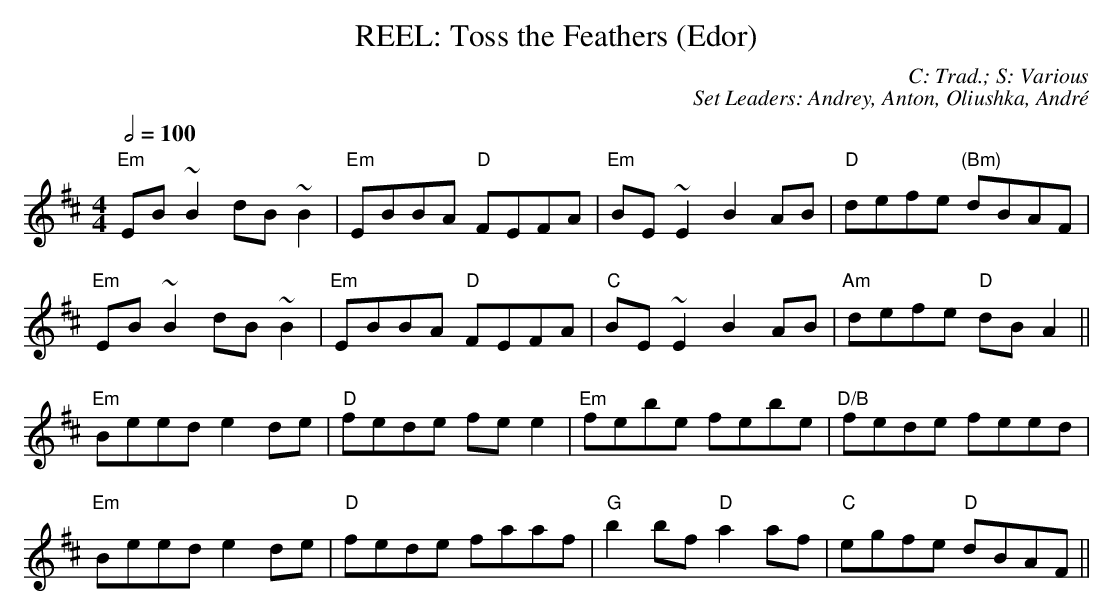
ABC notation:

X:1
T: REEL: Toss the Feathers (Edor)
C: C: Trad.; S: Various
C: Set Leaders: Andrey, Anton, Oliushka, André
M: 4/4
L: 1/8
Q: 1/2=100
K: Edor
"Em"EB~B2 dB~B2|"Em"EBBA "D"FEFA|"Em"BE~E2 B2 AB|"D"defe "(Bm)"dBAF|
"Em"EB~B2 dB~B2|"Em"EBBA "D"FEFA|"C"BE~E2 B2 AB| "Am"defe "D"dB A2||
"Em"Beed e2 de|"D"fede fe e2|"Em"febe febe|"D/B"fede feed|
"Em"Beed e2 de|"D"fede faaf|"G"b2 bf "D"a2 af|"C"egfe "D"dBAF||
